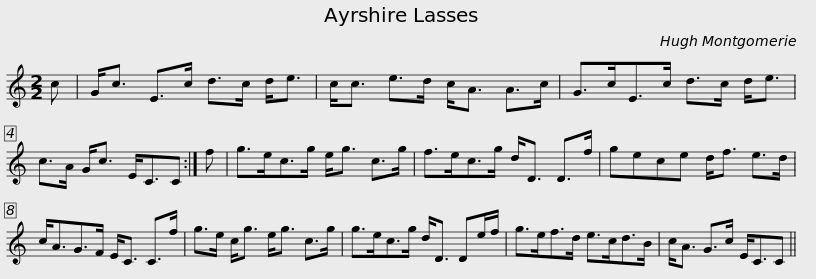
X:1
L:1/8
M:2/2
I:linebreak $
K:C
V:1 treble
V:1
 c | G<c E>c d>c d<e | c<c e>d c<A A>c | G>cE>c d>c d<e | c>A G<c E<CC :| %5
 f |$ g>ec>g e<g c>g | f>ec>g d<D D>f | gece d<f e>d | c<AG>F E<C C>f | %10
 g>e c<g e<g c>g |$ g>ec>g d<D De/f/ | g>ef>d e>cd>B | c<A G>c E<CC || %14
